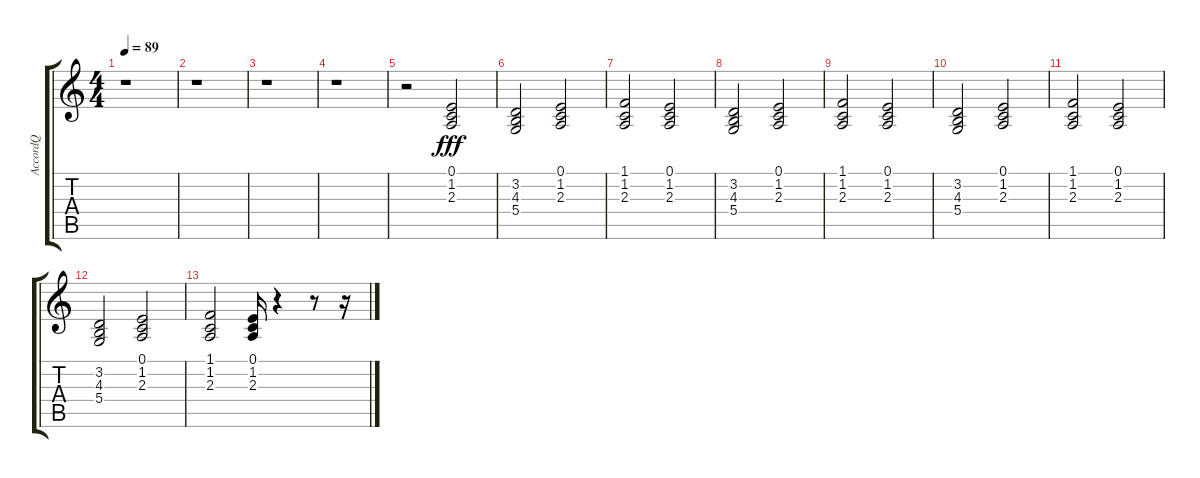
\track ("AccordQ" "AccordQ") {instrument accordion}
\staff {score tabs}
\tuning (E4 B3 G3 D3 A2 E2) {hide}
\ts (4 4)
\tempo 89
\clef g2
\ks c
r.1{dy fff} |
r.1 |
r.1 |
r.1 |
r.2 (0.1 1.2 2.3).2 |
(3.2 4.3 5.4).2 (0.1 1.2 2.3).2 |
(1.1 1.2 2.3).2 (0.1 1.2 2.3).2 |
(3.2 4.3 5.4).2 (0.1 1.2 2.3).2 |
(1.1 1.2 2.3).2 (0.1 1.2 2.3).2 |
(3.2 4.3 5.4).2 (0.1 1.2 2.3).2 |
(1.1 1.2 2.3).2 (0.1 1.2 2.3).2 |
(3.2 4.3 5.4).2 (0.1 1.2 2.3).2 |
(1.1 1.2 2.3).2 (0.1 1.2 2.3).16 r.4 r.8 r.16
